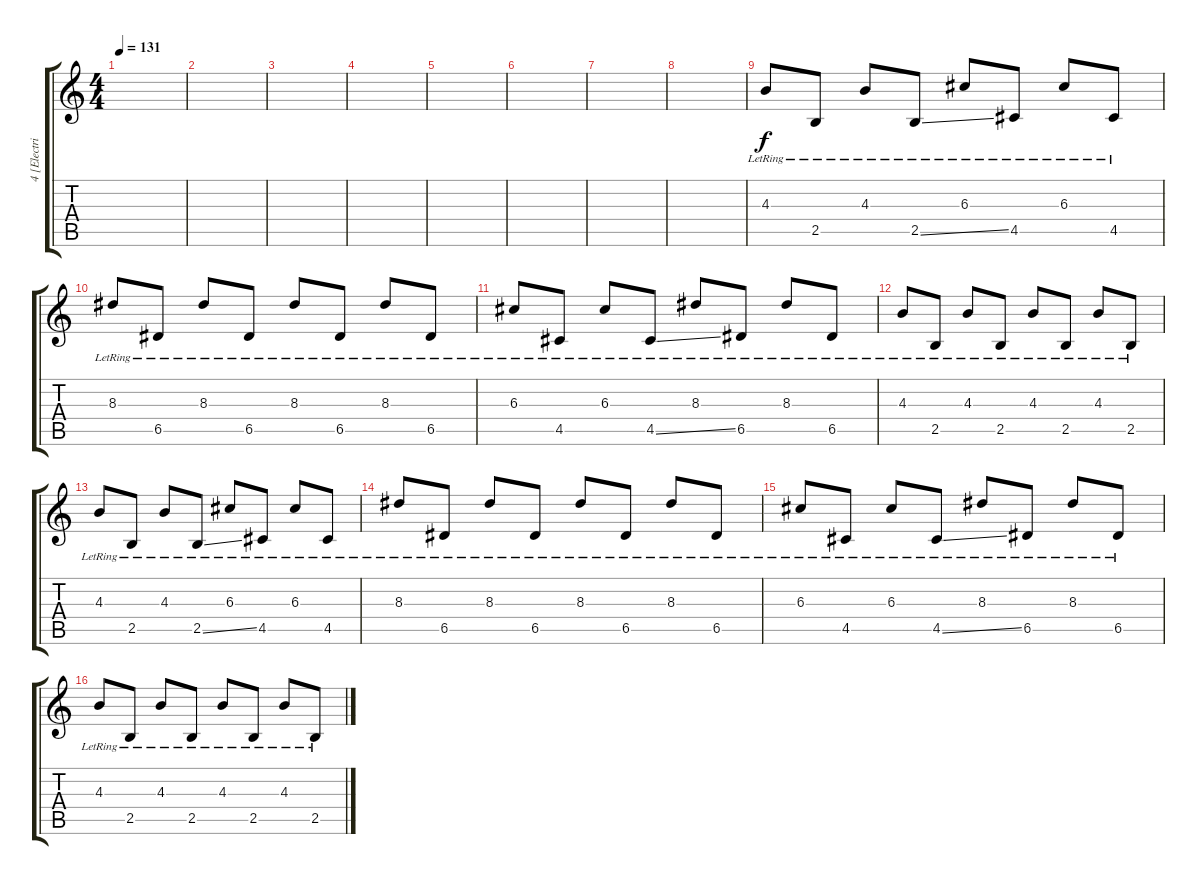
\track ("4 [Electric - Oc. Dist]]" "4 [Electri") {instrument electricguitarclean}
\staff {score tabs}
\tuning (E4 B3 G3 D3 A2 E2) {hide}
\ts (4 4)
\tempo 131
\clef g2
\ks c
|
|
|
|
|
|
|
|
4.3{lr}.8 2.5{lr}.8 4.3{lr}.8 2.5{ss lr}.8 6.3{lr}.8 4.5{lr}.8 6.3{lr}.8 4.5{lr}.8 |
8.3{lr}.8 6.5{lr}.8 8.3{lr}.8 6.5{lr}.8 8.3{lr}.8 6.5{lr}.8 8.3{lr}.8 6.5{lr}.8 |
6.3{lr}.8 4.5{lr}.8 6.3{lr}.8 4.5{ss lr}.8 8.3{lr}.8 6.5{lr}.8 8.3{lr}.8 6.5{lr}.8 |
4.3{lr}.8 2.5{lr}.8 4.3{lr}.8 2.5{lr}.8 4.3{lr}.8 2.5{lr}.8 4.3{lr}.8 2.5{lr}.8 |
4.3{lr}.8 2.5{lr}.8 4.3{lr}.8 2.5{ss lr}.8 6.3{lr}.8 4.5{lr}.8 6.3{lr}.8 4.5{lr}.8 |
8.3{lr}.8 6.5{lr}.8 8.3{lr}.8 6.5{lr}.8 8.3{lr}.8 6.5{lr}.8 8.3{lr}.8 6.5{lr}.8 |
6.3{lr}.8 4.5{lr}.8 6.3{lr}.8 4.5{ss lr}.8 8.3{lr}.8 6.5{lr}.8 8.3{lr}.8 6.5{lr}.8 |
4.3{lr}.8 2.5{lr}.8 4.3{lr}.8 2.5{lr}.8 4.3{lr}.8 2.5{lr}.8 4.3{lr}.8 2.5{lr}.8
